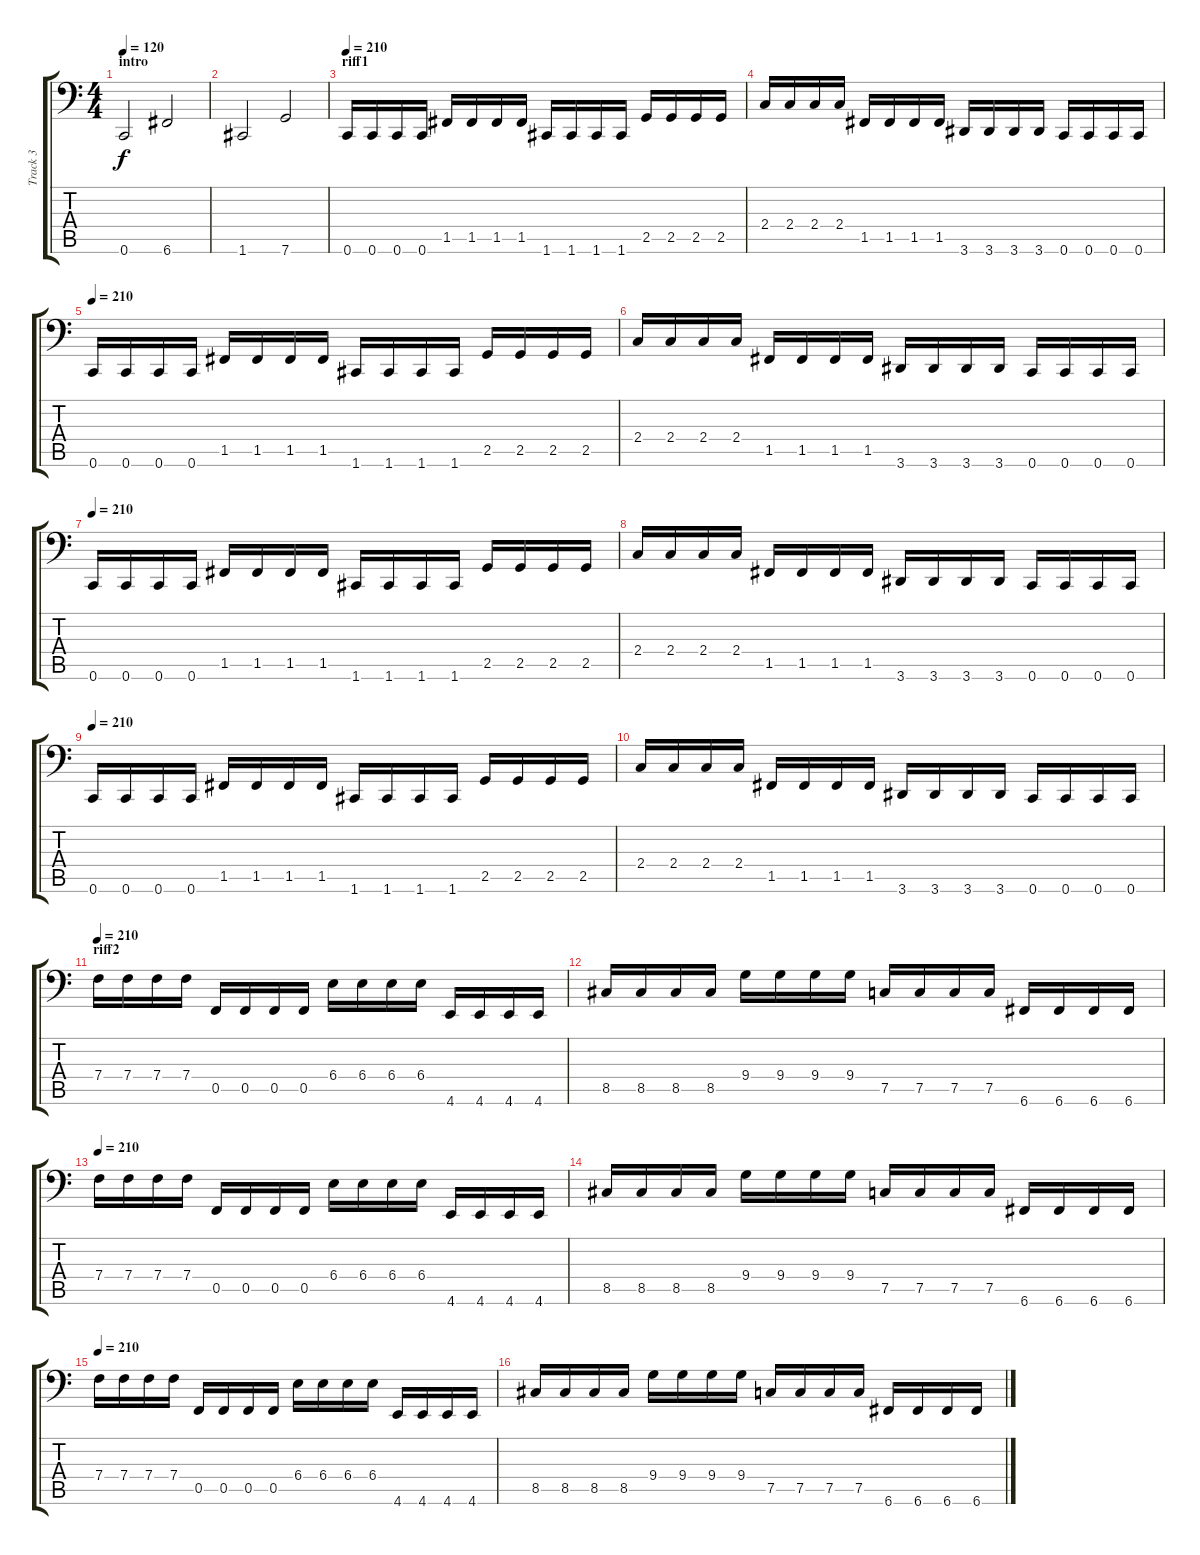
\track ("Track 3" "Track 3") {instrument electricbassfinger}
\staff {score tabs}
\tuning (C3 G2 Eb2 Bb1 F1 C1) {hide}
\ts (4 4)
\section ("" "intro")
\tempo 120
\tempo 150
\tempo 120
\clef f4
\ks c
0.6.2{dy f instrument electricbassfinger} 6.6.2 |
1.6.2 7.6.2 |
\section ("" "riff1")
\tempo 210
0.6.16 0.6.16 0.6.16 0.6.16 1.5.16 1.5.16 1.5.16 1.5.16 1.6.16 1.6.16 1.6.16 1.6.16 2.5.16 2.5.16 2.5.16 2.5.16 |
2.4.16 2.4.16 2.4.16 2.4.16 1.5.16 1.5.16 1.5.16 1.5.16 3.6.16 3.6.16 3.6.16 3.6.16 0.6.16 0.6.16 0.6.16 0.6.16 |
\tempo 210
0.6.16 0.6.16 0.6.16 0.6.16 1.5.16 1.5.16 1.5.16 1.5.16 1.6.16 1.6.16 1.6.16 1.6.16 2.5.16 2.5.16 2.5.16 2.5.16 |
2.4.16 2.4.16 2.4.16 2.4.16 1.5.16 1.5.16 1.5.16 1.5.16 3.6.16 3.6.16 3.6.16 3.6.16 0.6.16 0.6.16 0.6.16 0.6.16 |
\tempo 210
0.6.16 0.6.16 0.6.16 0.6.16 1.5.16 1.5.16 1.5.16 1.5.16 1.6.16 1.6.16 1.6.16 1.6.16 2.5.16 2.5.16 2.5.16 2.5.16 |
2.4.16 2.4.16 2.4.16 2.4.16 1.5.16 1.5.16 1.5.16 1.5.16 3.6.16 3.6.16 3.6.16 3.6.16 0.6.16 0.6.16 0.6.16 0.6.16 |
\tempo 210
0.6.16 0.6.16 0.6.16 0.6.16 1.5.16 1.5.16 1.5.16 1.5.16 1.6.16 1.6.16 1.6.16 1.6.16 2.5.16 2.5.16 2.5.16 2.5.16 |
2.4.16 2.4.16 2.4.16 2.4.16 1.5.16 1.5.16 1.5.16 1.5.16 3.6.16 3.6.16 3.6.16 3.6.16 0.6.16 0.6.16 0.6.16 0.6.16 |
\section ("" "riff2")
\tempo 210
7.4.16 7.4.16 7.4.16 7.4.16 0.5.16 0.5.16 0.5.16 0.5.16 6.4.16 6.4.16 6.4.16 6.4.16 4.6.16 4.6.16 4.6.16 4.6.16 |
8.5.16 8.5.16 8.5.16 8.5.16 9.4.16 9.4.16 9.4.16 9.4.16 7.5.16 7.5.16 7.5.16 7.5.16 6.6.16 6.6.16 6.6.16 6.6.16 |
\tempo 210
7.4.16 7.4.16 7.4.16 7.4.16 0.5.16 0.5.16 0.5.16 0.5.16 6.4.16 6.4.16 6.4.16 6.4.16 4.6.16 4.6.16 4.6.16 4.6.16 |
8.5.16 8.5.16 8.5.16 8.5.16 9.4.16 9.4.16 9.4.16 9.4.16 7.5.16 7.5.16 7.5.16 7.5.16 6.6.16 6.6.16 6.6.16 6.6.16 |
\tempo 210
7.4.16 7.4.16 7.4.16 7.4.16 0.5.16 0.5.16 0.5.16 0.5.16 6.4.16 6.4.16 6.4.16 6.4.16 4.6.16 4.6.16 4.6.16 4.6.16 |
8.5.16 8.5.16 8.5.16 8.5.16 9.4.16 9.4.16 9.4.16 9.4.16 7.5.16 7.5.16 7.5.16 7.5.16 6.6.16 6.6.16 6.6.16 6.6.16
